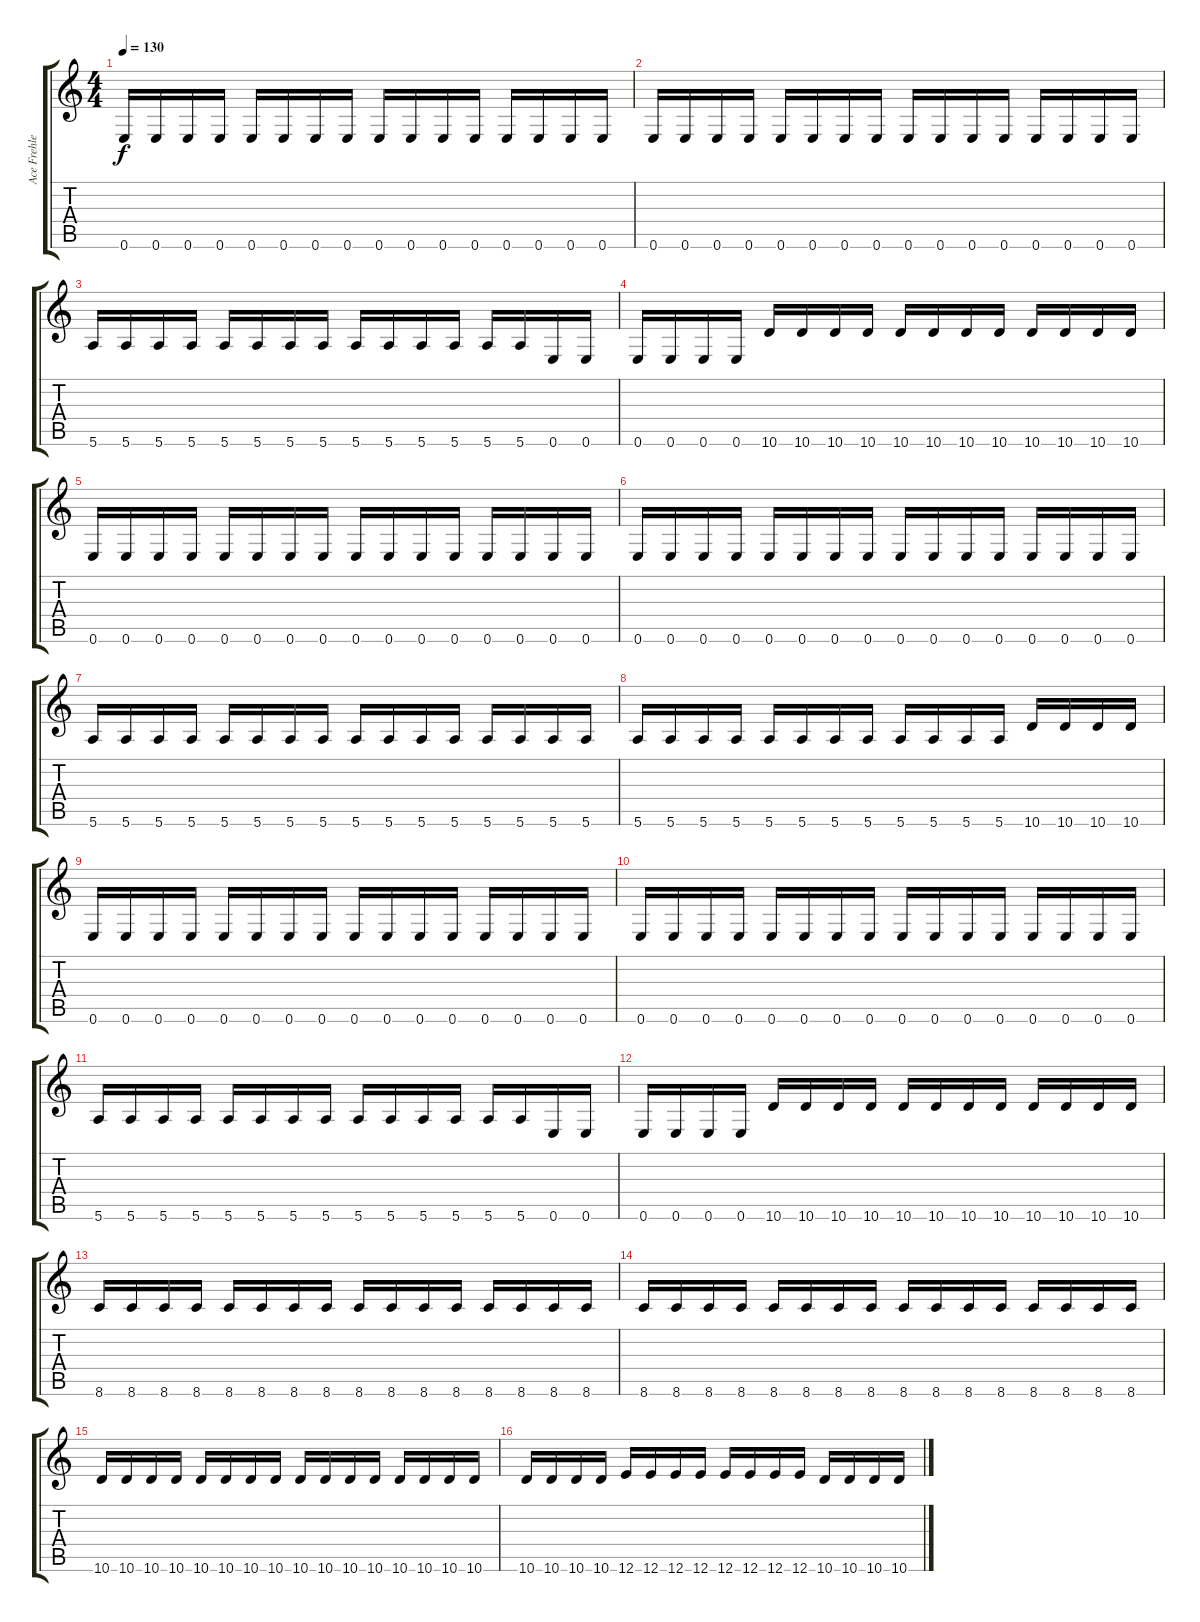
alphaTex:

\track ("Ace Frehley" "Ace Frehle") {instrument electricguitarmuted}
\staff {score tabs}
\tuning (E4 B3 G3 D3 A2 E2) {hide}
\ts (4 4)
\tempo 130
\clef g2
\ks c
0.6.16{dy f} 0.6.16 0.6.16 0.6.16 0.6.16 0.6.16 0.6.16 0.6.16 0.6.16 0.6.16 0.6.16 0.6.16 0.6.16 0.6.16 0.6.16 0.6.16 |
0.6.16 0.6.16 0.6.16 0.6.16 0.6.16 0.6.16 0.6.16 0.6.16 0.6.16 0.6.16 0.6.16 0.6.16 0.6.16 0.6.16 0.6.16 0.6.16 |
5.6.16 5.6.16 5.6.16 5.6.16 5.6.16 5.6.16 5.6.16 5.6.16 5.6.16 5.6.16 5.6.16 5.6.16 5.6.16 5.6.16 0.6.16 0.6.16 |
0.6.16 0.6.16 0.6.16 0.6.16 10.6.16 10.6.16 10.6.16 10.6.16 10.6.16 10.6.16 10.6.16 10.6.16 10.6.16 10.6.16 10.6.16 10.6.16 |
0.6.16 0.6.16 0.6.16 0.6.16 0.6.16 0.6.16 0.6.16 0.6.16 0.6.16 0.6.16 0.6.16 0.6.16 0.6.16 0.6.16 0.6.16 0.6.16 |
0.6.16 0.6.16 0.6.16 0.6.16 0.6.16 0.6.16 0.6.16 0.6.16 0.6.16 0.6.16 0.6.16 0.6.16 0.6.16 0.6.16 0.6.16 0.6.16 |
5.6.16 5.6.16 5.6.16 5.6.16 5.6.16 5.6.16 5.6.16 5.6.16 5.6.16 5.6.16 5.6.16 5.6.16 5.6.16 5.6.16 5.6.16 5.6.16 |
5.6.16 5.6.16 5.6.16 5.6.16 5.6.16 5.6.16 5.6.16 5.6.16 5.6.16 5.6.16 5.6.16 5.6.16 10.6.16 10.6.16 10.6.16 10.6.16 |
0.6.16 0.6.16 0.6.16 0.6.16 0.6.16 0.6.16 0.6.16 0.6.16 0.6.16 0.6.16 0.6.16 0.6.16 0.6.16 0.6.16 0.6.16 0.6.16 |
0.6.16 0.6.16 0.6.16 0.6.16 0.6.16 0.6.16 0.6.16 0.6.16 0.6.16 0.6.16 0.6.16 0.6.16 0.6.16 0.6.16 0.6.16 0.6.16 |
5.6.16 5.6.16 5.6.16 5.6.16 5.6.16 5.6.16 5.6.16 5.6.16 5.6.16 5.6.16 5.6.16 5.6.16 5.6.16 5.6.16 0.6.16 0.6.16 |
0.6.16 0.6.16 0.6.16 0.6.16 10.6.16 10.6.16 10.6.16 10.6.16 10.6.16 10.6.16 10.6.16 10.6.16 10.6.16 10.6.16 10.6.16 10.6.16 |
8.6.16 8.6.16 8.6.16 8.6.16 8.6.16 8.6.16 8.6.16 8.6.16 8.6.16 8.6.16 8.6.16 8.6.16 8.6.16 8.6.16 8.6.16 8.6.16 |
8.6.16 8.6.16 8.6.16 8.6.16 8.6.16 8.6.16 8.6.16 8.6.16 8.6.16 8.6.16 8.6.16 8.6.16 8.6.16 8.6.16 8.6.16 8.6.16 |
10.6.16 10.6.16 10.6.16 10.6.16 10.6.16 10.6.16 10.6.16 10.6.16 10.6.16 10.6.16 10.6.16 10.6.16 10.6.16 10.6.16 10.6.16 10.6.16 |
10.6.16 10.6.16 10.6.16 10.6.16 12.6.16 12.6.16 12.6.16 12.6.16 12.6.16 12.6.16 12.6.16 12.6.16 10.6.16 10.6.16 10.6.16 10.6.16
